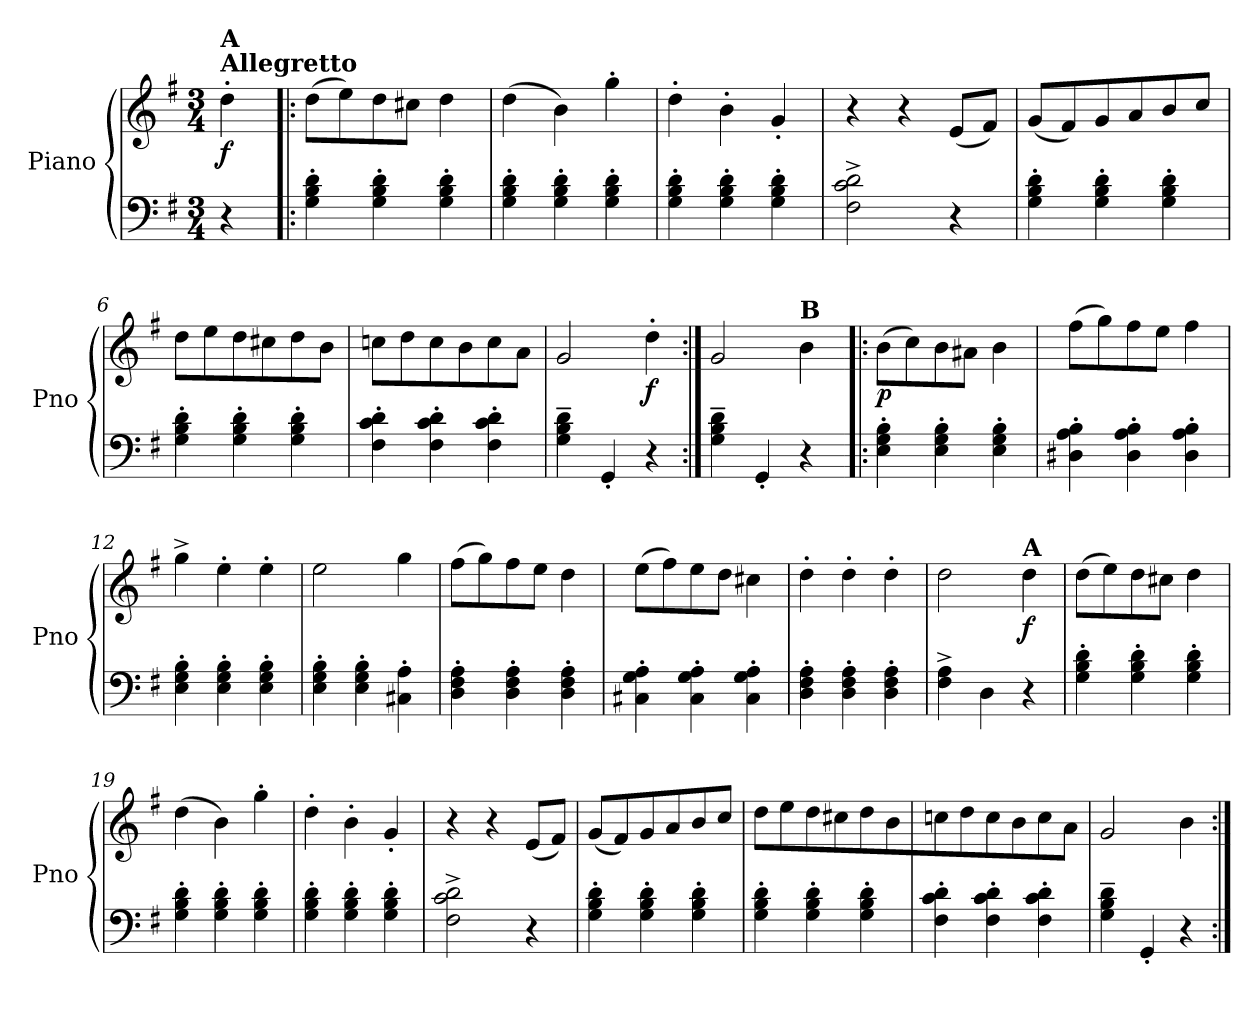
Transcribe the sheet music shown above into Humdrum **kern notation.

**kern	**kern	**dynam
*part1	*part1	*part1
*staff2	*staff1	*staff1/2
*I"Piano	*	*
*I'Pno	*	*
*clefF4	*clefG2	*
*k[f#]	*k[f#]	*
*M3/4	*M3/4	*
=	=	=
!	!LO:TX:a:B:t=Allegretto	!
!	!LO:TX:a:B:t=A	!
!	!	!LO:DY:b
4r	4dd'\	f
=1!|:	=1!|:	=1!|:
4G\<'<< 4B\<'<< 4d\<'<<	(>8dd\L	.
.	8ee\)	.
4G\' 4B\' 4d\'	8dd\	.
.	8cc#X\J	.
4G\' 4B\' 4d\'	4dd\	.
=2	=2	=2
4G\' 4B\' 4d\'	(>4dd\	.
4G\' 4B\' 4d\'	4b\)	.
4G\' 4B\' 4d\'	4gg'\	.
=3	=3	=3
4G\' 4B\' 4d\'	4dd'\	.
4G\' 4B\' 4d\'	4b'\	.
4G\' 4B\' 4d\'	4g'/	.
=4	=4	=4
2F#\<^<< 2c\<^<< 2d\<^<<	4r	.
.	4r	.
4r	(<8e/L	.
.	8f#/J)	.
!!LO:LB:g=z
=5	=5	=5
4G\' 4B\' 4d\'	(<8g/L	.
.	8f#/)	.
4G\' 4B\' 4d\'	8g/	.
.	8a/	.
4G\' 4B\' 4d\'	8b/	.
.	8cc/J	.
=6	=6	=6
4G\' 4B\' 4d\'	8dd\L	.
.	8ee\	.
4G\' 4B\' 4d\'	8dd\	.
.	8cc#X\	.
4G\' 4B\' 4d\'	8dd\	.
.	8b\J	.
=7	=7	=7
4F#\' 4c\' 4d\'	8ccn\L	.
.	8dd\	.
4F#\' 4c\' 4d\'	8cc\	.
.	8b\	.
4F#\' 4c\' 4d\'	8cc\	.
.	8a\J	.
=8	=8	=8
4G\<~<< 4B\<~<< 4d\<~<<	2g/	.
4GG<'/	.	.
!	!	!LO:DY:b
4r	4dd'\	f
=9:|!	=9:|!	=9:|!
4G\~ 4B\~ 4d\~	2g/	.
4GG'/	.	.
!	!LO:TX:a:B:t=B	!
4r	4b\	.
!!LO:LB:g=z
=10!|:	=10!|:	=10!|:
!	!	!LO:DY:b
4E\' 4G\' 4B\'	(>8b\L	p
.	8cc\)	.
4E\' 4G\' 4B\'	8b\	.
.	8a#X\J	.
4E\' 4G\' 4B\'	4b\	.
=11	=11	=11
4D#X\' 4A\' 4B\'	(>8ff#\L	.
.	8gg\)	.
4D#\' 4A\' 4B\'	8ff#\	.
.	8ee\J	.
4D#\' 4A\' 4B\'	4ff#\	.
=12	=12	=12
4E\' 4G\' 4B\'	4gg^\	.
4E\' 4G\' 4B\'	4ee'\	.
4E\' 4G\' 4B\'	4ee'\	.
=13	=13	=13
4E\' 4G\' 4B\'	2ee\	.
4E\' 4G\' 4B\'	.	.
4C#X\' 4A\'	4gg\	.
=14	=14	=14
4D\' 4F#\' 4A\'	(>8ff#\L	.
.	8gg\)	.
4D\' 4F#\' 4A\'	8ff#\	.
.	8ee\J	.
4D\' 4F#\' 4A\'	4dd\	.
=15	=15	=15
4C#X\' 4G\' 4A\'	(>8ee\L	.
.	8ff#\)	.
4C#\' 4G\' 4A\'	8ee\	.
.	8dd\J	.
4C#\' 4G\' 4A\'	4cc#X\	.
!!LO:LB:g=z
=16	=16	=16
4D\' 4F#\' 4A\'	4dd'\	.
4D\' 4F#\' 4A\'	4dd'\	.
4D\' 4F#\' 4A\'	4dd'\	.
=17	=17	=17
4F#\^ 4A\^	2dd\	.
4D\	.	.
!	!LO:TX:a:B:t=A	!
!	!	!LO:DY:b
4r	4dd\	f
=18	=18	=18
4G\' 4B\' 4d\'	(>8dd\L	.
.	8ee\)	.
4G\' 4B\' 4d\'	8dd\	.
.	8cc#X\J	.
4G\' 4B\' 4d\'	4dd\	.
=19	=19	=19
4G\' 4B\' 4d\'	(>4dd\	.
4G\' 4B\' 4d\'	4b\)	.
4G\' 4B\' 4d\'	4gg'\	.
=20	=20	=20
4G\' 4B\' 4d\'	4dd'\	.
4G\' 4B\' 4d\'	4b'\	.
4G\' 4B\' 4d\'	4g'/	.
=21	=21	=21
2F#\^ 2c\^ 2d\^	4r	.
.	4r	.
4r	(<8e/L	.
.	8f#/J)	.
!!LO:LB:g=z
=22	=22	=22
4G\' 4B\' 4d\'	(<8g/L	.
.	8f#/)	.
4G\' 4B\' 4d\'	8g/	.
.	8a/	.
4G\' 4B\' 4d\'	8b/	.
.	8cc/J	.
=23	=23	=23
4G\' 4B\' 4d\'	8dd\L	.
.	8ee\	.
4G\' 4B\' 4d\'	8dd\	.
.	8cc#X\	.
4G\' 4B\' 4d\'	8dd\	.
.	8b\	.
=24	=24	=24
4F#\' 4c\' 4d\'	8ccn\	.
.	8dd\	.
4F#\' 4c\' 4d\'	8cc\	.
.	8b\	.
4F#\' 4c\' 4d\'	8cc\	.
.	8a\J	.
=25	=25	=25
4G\~ 4B\~ 4d\~	2g/	.
4GG'/	.	.
4r	4b\	.
=:|!	=:|!	=:|!
*-	*-	*-
